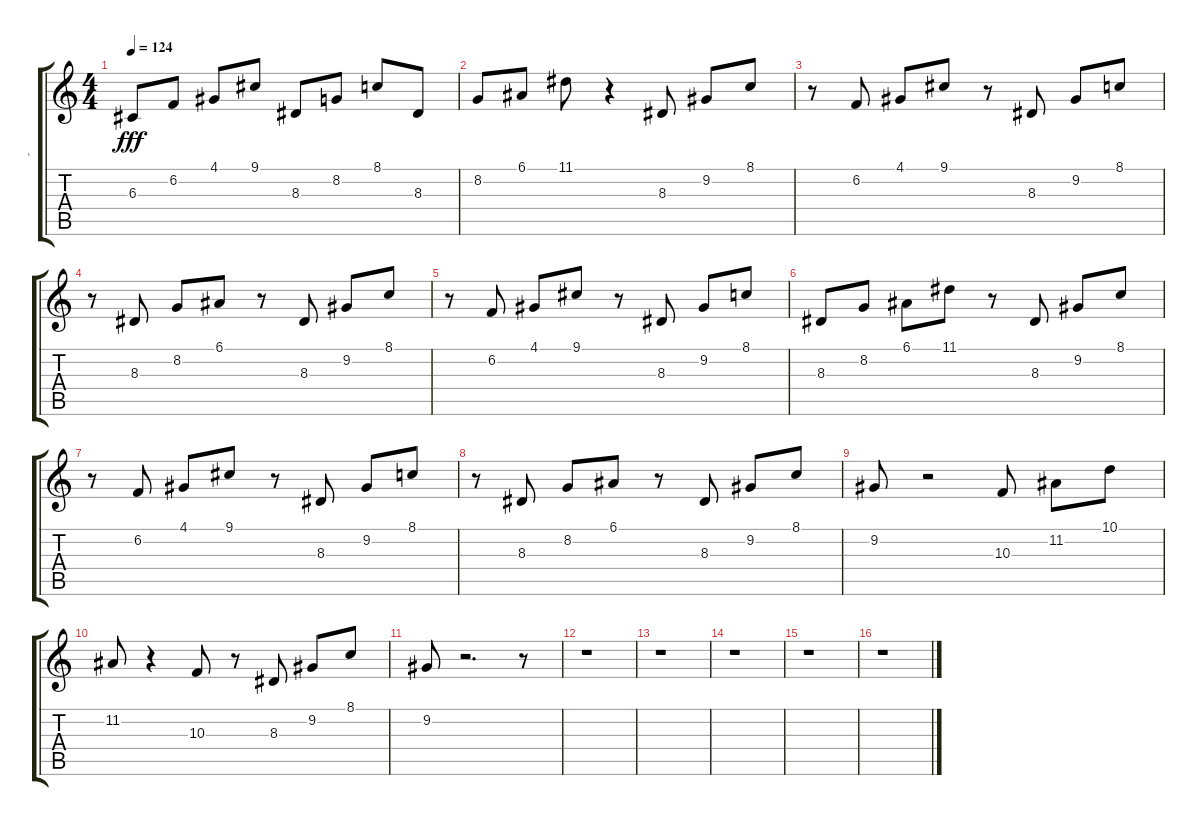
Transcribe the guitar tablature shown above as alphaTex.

\track ("-" "-") {instrument rockorgan}
\staff {score tabs}
\tuning (E4 B3 G3 D3 A2 E2) {hide}
\ts (4 4)
\tempo 124
\clef g2
\ks c
6.3.8{dy fff} 6.2.8 4.1.8 9.1.8 8.3.8 8.2.8 8.1.8 8.3.8 |
8.2.8 6.1.8 11.1.8 r.4 8.3.8 9.2.8 8.1.8 |
r.8 6.2.8 4.1.8 9.1.8 r.8 8.3.8 9.2.8 8.1.8 |
r.8 8.3.8 8.2.8 6.1.8 r.8 8.3.8 9.2.8 8.1.8 |
r.8 6.2.8 4.1.8 9.1.8 r.8 8.3.8 9.2.8 8.1.8 |
8.3.8 8.2.8 6.1.8 11.1.8 r.8 8.3.8 9.2.8 8.1.8 |
r.8 6.2.8 4.1.8 9.1.8 r.8 8.3.8 9.2.8 8.1.8 |
r.8 8.3.8 8.2.8 6.1.8 r.8 8.3.8 9.2.8 8.1.8 |
9.2.8 r.2 10.3.8 11.2.8 10.1.8 |
11.2.8 r.4 10.3.8 r.8 8.3.8 9.2.8 8.1.8 |
9.2.8 r.2{d} r.8 |
r.1 |
r.1 |
r.1 |
r.1 |
r.1
